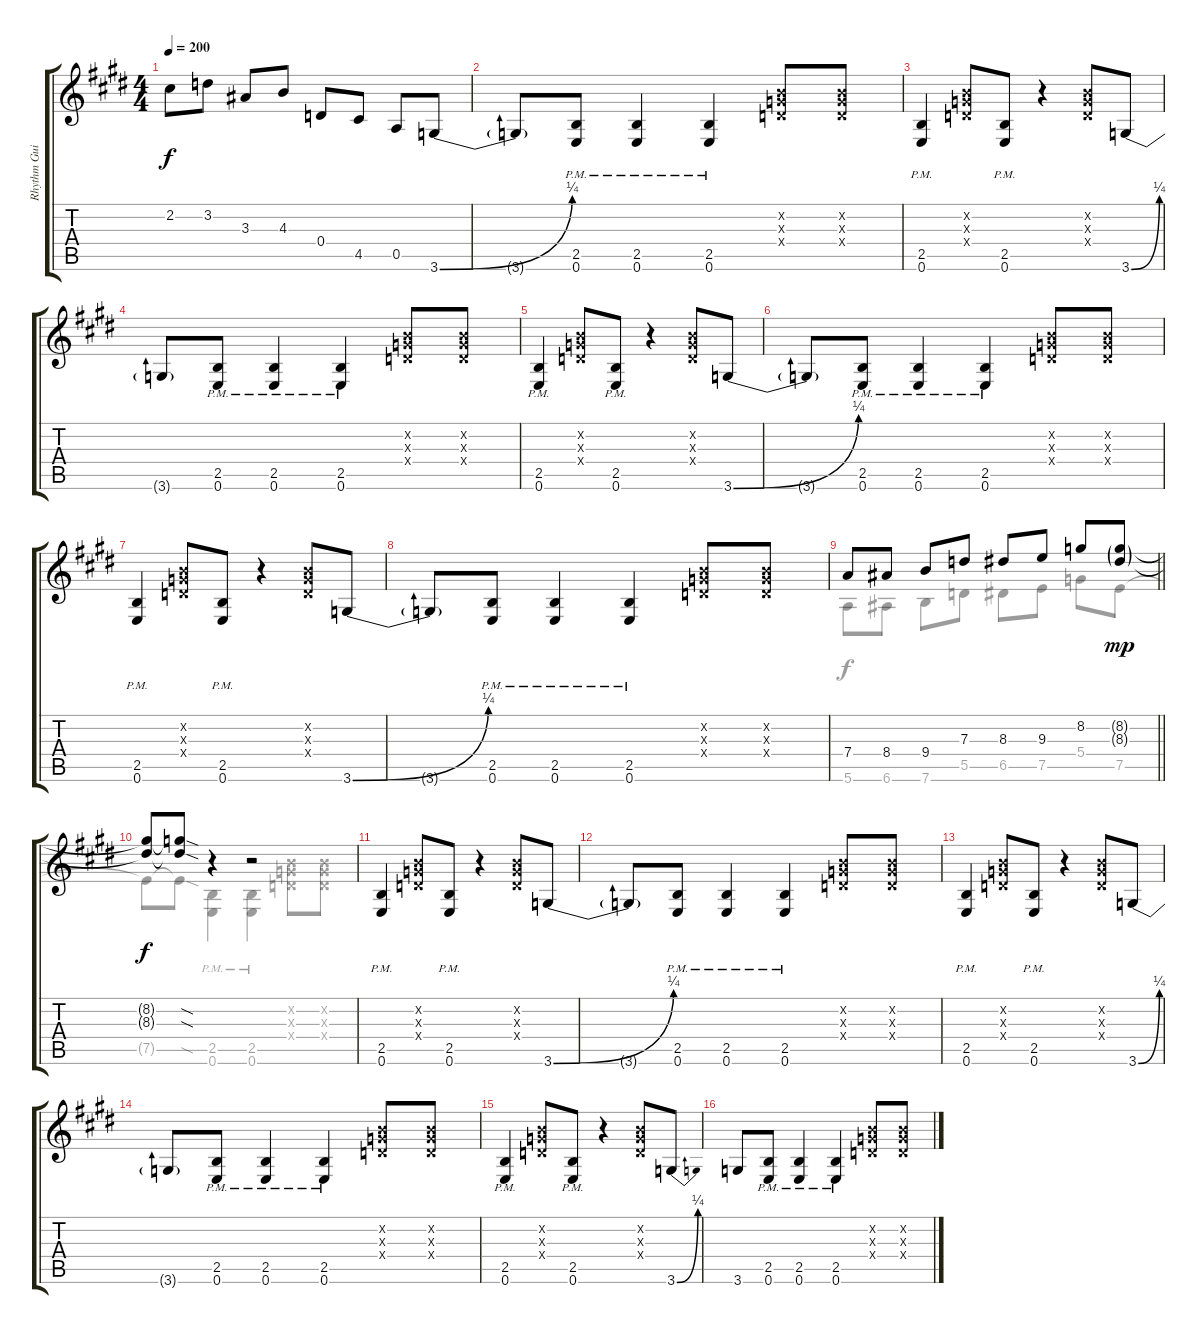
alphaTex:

\track ("Rhythm Guitar - Steve Vai" "Rhythm Gui") {instrument distortionguitar}
\staff {score tabs}
\tuning (E4 B3 G3 D3 A2 E2) {hide}
\voice
\ts (4 4)
\tempo 200
\clef g2
\ks c#minor
2.2.8{dy f} 3.2.8 3.3.8 4.3.8 0.4.8 4.5.8 0.5.8 3.6{be (bend 0 0 60 1)}.8 |
\ks e
3.6{t}.8 (2.5{pm} 0.6{pm}).8 (2.5{pm} 0.6{pm}).4 (2.5{pm} 0.6{pm}).4 (0.2{x} 0.3{x} 0.4{x}).8 (0.2{x} 0.3{x} 0.4{x}).8 |
\ks c#minor
(2.5{pm} 0.6{pm}).4 (0.2{x} 0.3{x} 0.4{x}).8 (2.5{pm} 0.6{pm}).8 r.4 (0.2{x} 0.3{x} 0.4{x}).8 3.6{be (bend 0 0 60 1)}.8 |
3.6{t}.8 (2.5{pm} 0.6{pm}).8 (2.5{pm} 0.6{pm}).4 (2.5{pm} 0.6{pm}).4 (0.2{x} 0.3{x} 0.4{x}).8 (0.2{x} 0.3{x} 0.4{x}).8 |
(2.5{pm} 0.6{pm}).4 (0.2{x} 0.3{x} 0.4{x}).8 (2.5{pm} 0.6{pm}).8 r.4 (0.2{x} 0.3{x} 0.4{x}).8 3.6{be (bend 0 0 60 1)}.8 |
\ks e
3.6{t}.8 (2.5{pm} 0.6{pm}).8 (2.5{pm} 0.6{pm}).4 (2.5{pm} 0.6{pm}).4 (0.2{x} 0.3{x} 0.4{x}).8 (0.2{x} 0.3{x} 0.4{x}).8 |
\ks c#minor
(2.5{pm} 0.6{pm}).4 (0.2{x} 0.3{x} 0.4{x}).8 (2.5{pm} 0.6{pm}).8 r.4 (0.2{x} 0.3{x} 0.4{x}).8 3.6{be (bend 0 0 60 1)}.8 |
3.6{t}.8 (2.5{pm} 0.6{pm}).8 (2.5{pm} 0.6{pm}).4 (2.5{pm} 0.6{pm}).4 (0.2{x} 0.3{x} 0.4{x}).8 (0.2{x} 0.3{x} 0.4{x}).8 |
\barLineRight lightlight
7.4.8 8.4.8 9.4.8 7.3.8 8.3.8 9.3.8 8.2.8 (8.2{g} 8.3{g}).8{dy mp} |
\ks e
(8.2{t} 8.3{t}).8{dy f} (8.2{sod t} 8.3{sod t}).8 r.4 r.2 |
\ks c#minor
(2.5{pm} 0.6{pm}).4 (0.2{x} 0.3{x} 0.4{x}).8 (2.5{pm} 0.6{pm}).8 r.4 (0.2{x} 0.3{x} 0.4{x}).8 3.6{be (bend 0 0 60 1)}.8 |
\ks e
3.6{t}.8 (2.5{pm} 0.6{pm}).8 (2.5{pm} 0.6{pm}).4 (2.5{pm} 0.6{pm}).4 (0.2{x} 0.3{x} 0.4{x}).8 (0.2{x} 0.3{x} 0.4{x}).8 |
\ks c#minor
(2.5{pm} 0.6{pm}).4 (0.2{x} 0.3{x} 0.4{x}).8 (2.5{pm} 0.6{pm}).8 r.4 (0.2{x} 0.3{x} 0.4{x}).8 3.6{be (bend 0 0 60 1)}.8 |
3.6{t}.8 (2.5{pm} 0.6{pm}).8 (2.5{pm} 0.6{pm}).4 (2.5{pm} 0.6{pm}).4 (0.2{x} 0.3{x} 0.4{x}).8 (0.2{x} 0.3{x} 0.4{x}).8 |
(2.5{pm} 0.6{pm}).4 (0.2{x} 0.3{x} 0.4{x}).8 (2.5{pm} 0.6{pm}).8 r.4 (0.2{x} 0.3{x} 0.4{x}).8 3.6{be (bend 0 0 60 1)}.8 |
\ks e
3.6.8 (2.5{pm} 0.6{pm}).8 (2.5{pm} 0.6{pm}).4 (2.5{pm} 0.6{pm}).4 (0.2{x} 0.3{x} 0.4{x}).8 (0.2{x} 0.3{x} 0.4{x}).8
\voice
\clef g2
\ottava regular
\simile none
\ks c#minor
|
\ks e
|
\ks c#minor
|
|
|
\ks e
|
\ks c#minor
|
|
\barLineRight lightlight
5.6.8 6.6.8 7.6.8 5.5.8 6.5.8 7.5.8 5.4.8 7.5.8 |
\ks e
7.5{t}.8 7.5{sod t}.8 (2.5{pm} 0.6{pm}).4 (2.5{pm} 0.6{pm}).4 (0.2{x} 0.3{x} 0.4{x}).8 (0.2{x} 0.3{x} 0.4{x}).8 |
\ks c#minor
|
\ks e
|
\ks c#minor
|
|
|
\ks e
